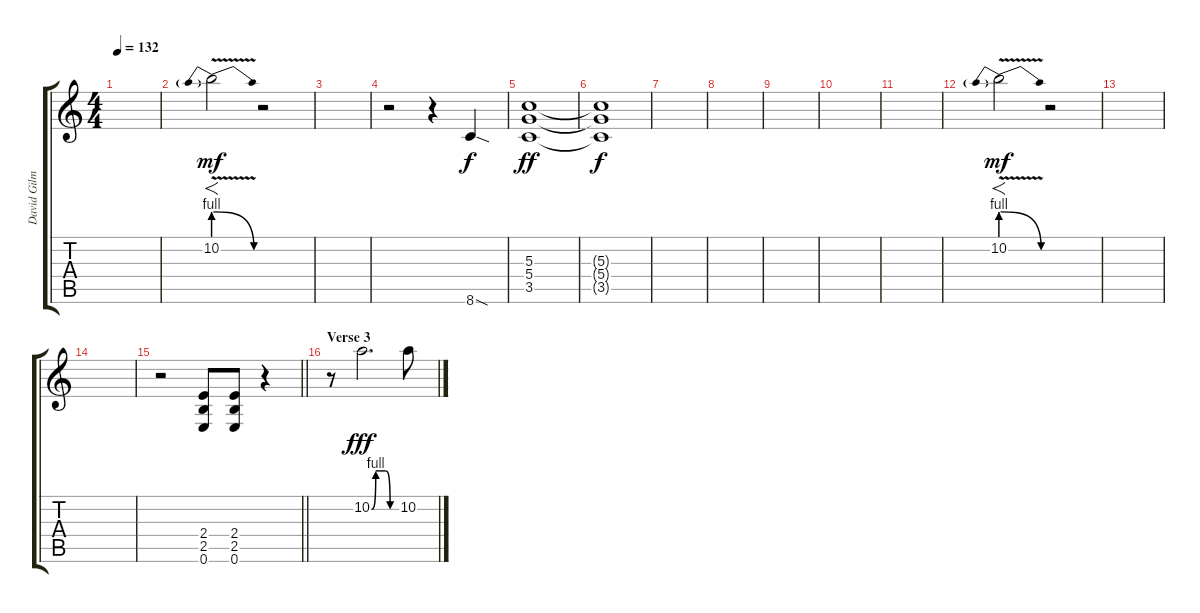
\track ("David Gilmour - Solo" "David Gilm") {instrument overdrivenguitar}
\staff {score tabs}
\tuning (E4 B3 G3 D3 A2 E2) {hide}
\ts (4 4)
\tempo 132
\clef g2
\ks c
|
10.2{be (prebendrelease 0 4 60 0) v}.2{f dy mf volume 8} r.2 |
|
r.2 r.4 8.6{sod}.4{dy f} |
(5.3 5.4 3.5).1{dy ff} |
(5.3{t} 5.4{t} 3.5{t}).1{dy f} |
|
|
|
|
|
10.2{be (prebendrelease 0 4 60 0) v}.2{f dy mf volume 8} r.2 |
|
|
\barLineRight lightlight
r.2 (2.4 2.5 0.6).8 (2.4 2.5 0.6).8 r.4 |
\section ("" "Verse 3")
r.8 10.2{be (custom 0 0 10 4 20 4 34 4 45 0 60 0)}.2{d dy fff} 10.2.8
